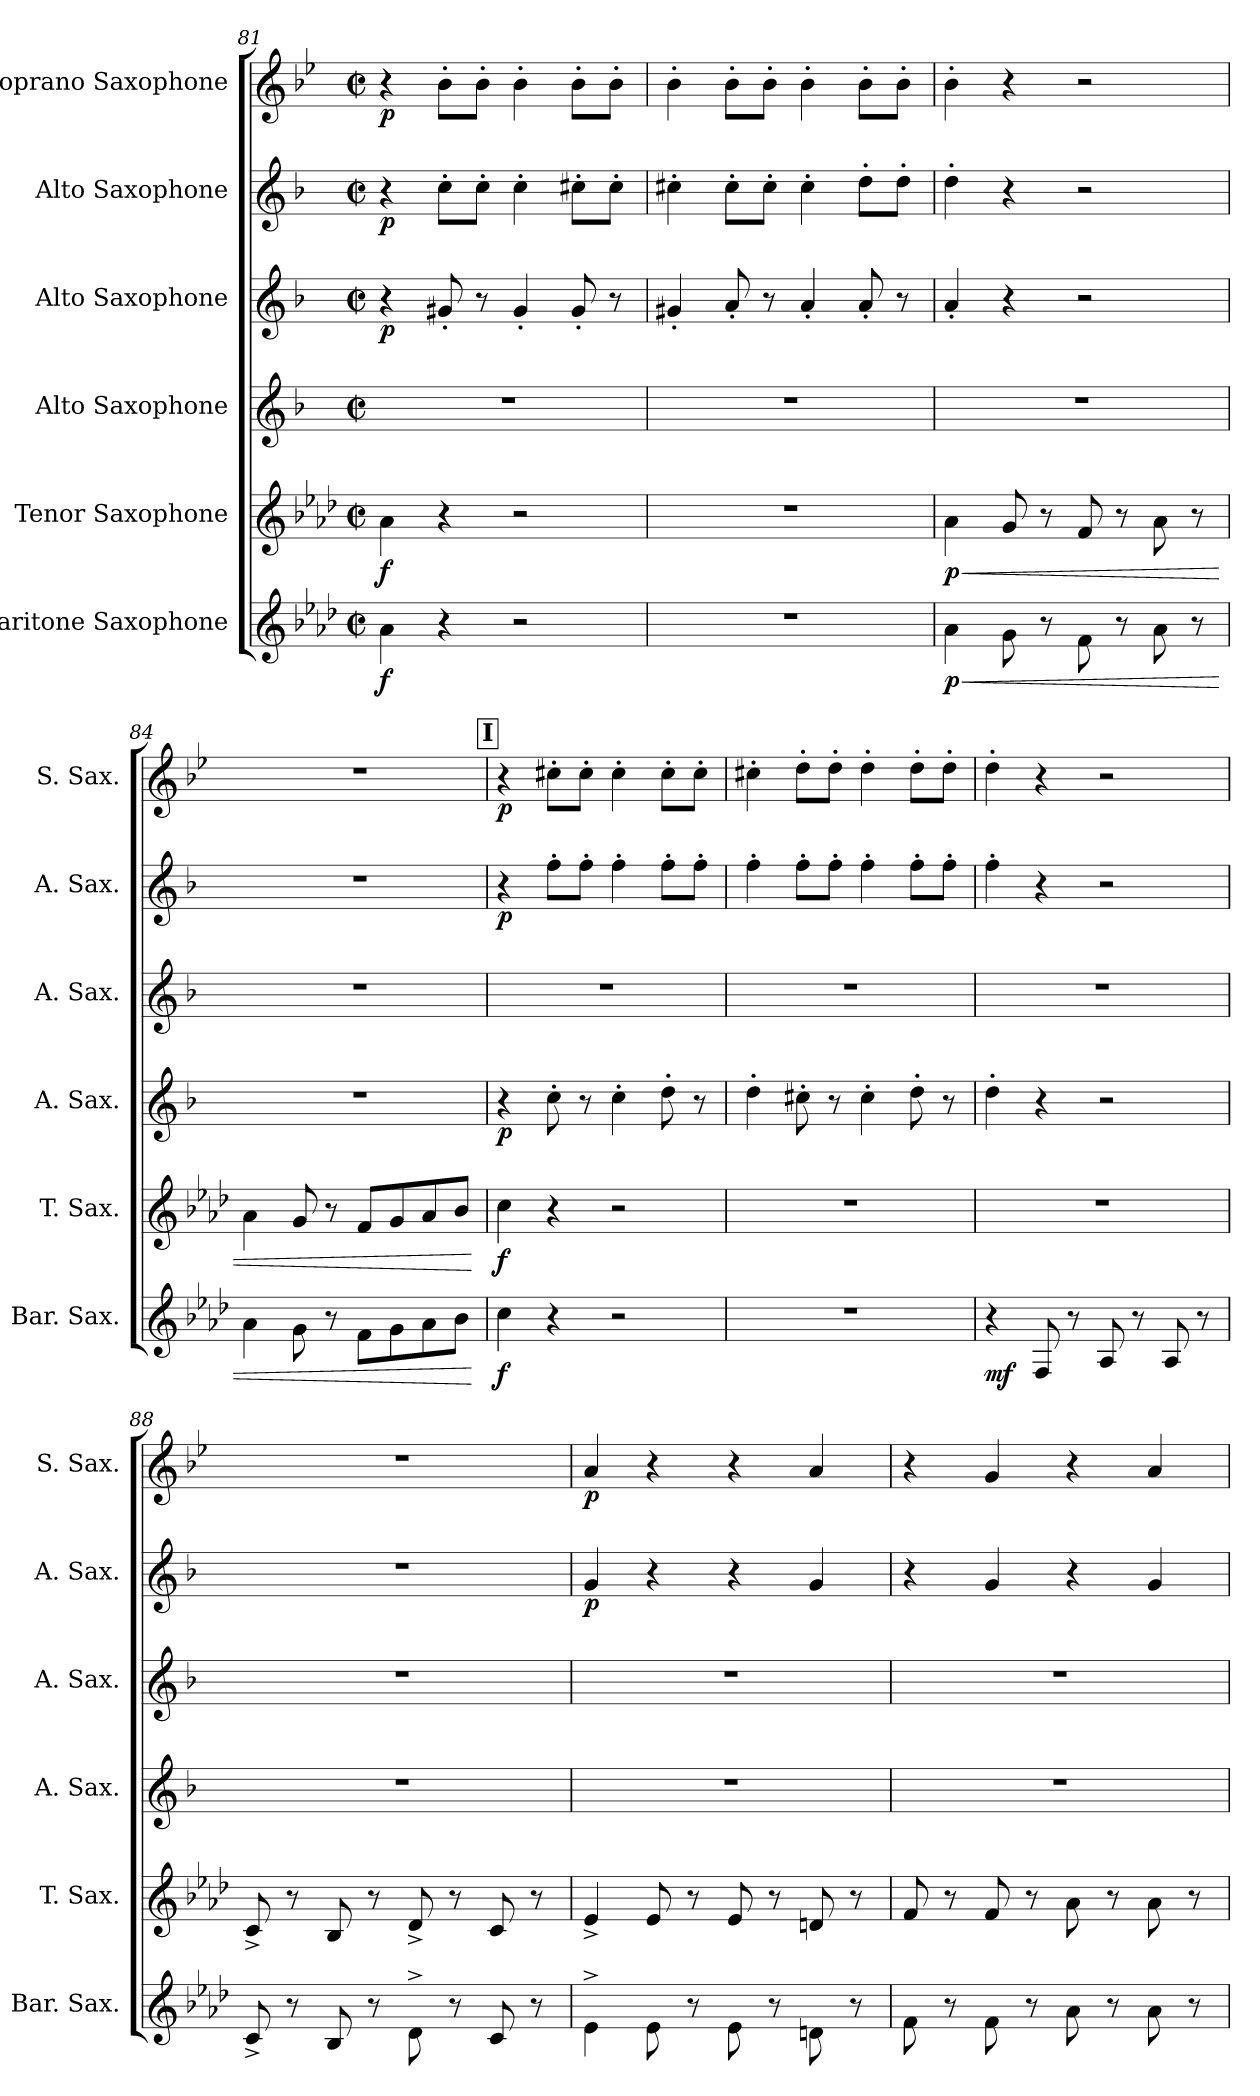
**kern	**dynam	**kern	**dynam	**kern	**dynam	**kern	**dynam	**kern	**dynam	**kern	**dynam
*part6	*part6	*part5	*part5	*part4	*part4	*part3	*part3	*part2	*part2	*part1	*part1
*staff6	*staff6	*staff5	*staff5	*staff4	*staff4	*staff3	*staff3	*staff2	*staff2	*staff1	*staff1
*I"Baritone Saxophone	*	*I"Tenor Saxophone	*	*I"Alto Saxophone	*	*I"Alto Saxophone	*	*I"Alto Saxophone	*	*I"Soprano Saxophone	*
*I'Bar. Sax.	*	*I'T. Sax.	*	*I'A. Sax.	*	*I'A. Sax.	*	*I'A. Sax.	*	*I'S. Sax.	*
*clefG2	*	*clefG2	*	*clefG2	*	*clefG2	*	*clefG2	*	*clefG2	*
*ITrd12c21	*	*ITrd8c14	*	*ITrd5c9	*	*ITrd5c9	*	*ITrd5c9	*	*ITrd1c2	*
*k[b-e-a-d-]	*	*k[b-e-a-d-]	*	*k[b-e-a-d-]	*	*k[b-e-a-d-]	*	*k[b-e-a-d-]	*	*k[b-e-a-d-]	*
*M2/2	*	*M2/2	*	*M2/2	*	*M2/2	*	*M2/2	*	*M2/2	*
*met(c|)	*	*met(c|)	*	*met(c|)	*	*met(c|)	*	*met(c|)	*	*met(c|)	*
=81	=81	=81	=81	=81	=81	=81	=81	=81	=81	=81	=81
!	!LO:DY:b	!	!LO:DY:b	!	!	!	!LO:DY:b	!	!LO:DY:b	!	!LO:DY:b
4A-\	f	4A-\	f	1r	.	4r	p	4r	p	4r	p
4r	.	4r	.	.	.	8Bn'/	.	8e-'\L	.	8a-'\L	.
.	.	.	.	.	.	8r	.	8e-'\J	.	8a-'\J	.
2r	.	2r	.	.	.	4B'/	.	4e-'\	.	4a-'\	.
.	.	.	.	.	.	8B'/	.	8en'\L	.	8a-'\L	.
.	.	.	.	.	.	8r	.	8e'\J	.	8a-'\J	.
=82	=82	=82	=82	=82	=82	=82	=82	=82	=82	=82	=82
1r	.	1r	.	1r	.	4Bn'/	.	4en'\	.	4a-'\	.
.	.	.	.	.	.	8c'/	.	8e'\L	.	8a-'\L	.
.	.	.	.	.	.	8r	.	8e'\J	.	8a-'\J	.
.	.	.	.	.	.	4c'/	.	4e'\	.	4a-'\	.
.	.	.	.	.	.	8c'/	.	8f'\L	.	8a-'\L	.
.	.	.	.	.	.	8r	.	8f'\J	.	8a-'\J	.
=83	=83	=83	=83	=83	=83	=83	=83	=83	=83	=83	=83
!	!LO:HP:b	!	!LO:HP:b	!	!	!	!	!	!	!	!
!	!LO:DY:n=1:b	!	!LO:DY:n=1:b	!	!	!	!	!	!	!	!
4A-\	< p	4A-\	< p	1r	.	4c'/	.	4f'\	.	4a-'\	.
8G\	.	8G/	.	.	.	4r	.	4r	.	4r	.
8r	.	8r	.	.	.	.	.	.	.	.	.
8F\	.	8F/	.	.	.	2r	.	2r	.	2r	.
8r	.	8r	.	.	.	.	.	.	.	.	.
8A-\	.	8A-\	.	.	.	.	.	.	.	.	.
8r	.	8r	.	.	.	.	.	.	.	.	.
!!LO:LB:g=z
=84	=84	=84	=84	=84	=84	=84	=84	=84	=84	=84	=84
4A-\	.	4A-\	.	1r	.	1r	.	1r	.	1r	.
8G\	.	8G/	.	.	.	.	.	.	.	.	.
8r	.	8r	.	.	.	.	.	.	.	.	.
8F\L	.	8F/L	.	.	.	.	.	.	.	.	.
8G\	.	8G/	.	.	.	.	.	.	.	.	.
8A-\	.	8A-/	.	.	.	.	.	.	.	.	.
8B-\J	.	8B-/J	.	.	.	.	.	.	.	.	.
.	[	.	[	.	.	.	.	.	.	.	.
!!LO:REH:place=s1:a:B:fs=14:t=I
=85	=85	=85	=85	=85	=85	=85	=85	=85	=85	=85	=85
!	!LO:DY:b	!	!LO:DY:b	!	!LO:DY:b	!	!	!	!LO:DY:b	!	!LO:DY:b
4c\	f	4c\	f	4r	p	1r	.	4r	p	4r	p
4r	.	4r	.	8e-'\	.	.	.	8a-'\L	.	8bn'\L	.
.	.	.	.	8r	.	.	.	8a-'\J	.	8b'\J	.
2r	.	2r	.	4e-'\	.	.	.	4a-'\	.	4b'\	.
.	.	.	.	8f'\	.	.	.	8a-'\L	.	8b'\L	.
.	.	.	.	8r	.	.	.	8a-'\J	.	8b'\J	.
=86	=86	=86	=86	=86	=86	=86	=86	=86	=86	=86	=86
1r	.	1r	.	4f'\	.	1r	.	4a-'\	.	4bn'\	.
.	.	.	.	8en'\	.	.	.	8a-'\L	.	8cc'\L	.
.	.	.	.	8r	.	.	.	8a-'\J	.	8cc'\J	.
.	.	.	.	4e'\	.	.	.	4a-'\	.	4cc'\	.
.	.	.	.	8f'\	.	.	.	8a-'\L	.	8cc'\L	.
.	.	.	.	8r	.	.	.	8a-'\J	.	8cc'\J	.
=87	=87	=87	=87	=87	=87	=87	=87	=87	=87	=87	=87
!	!LO:DY:b	!	!	!	!	!	!	!	!	!	!
4r	mf	1r	.	4f'\	.	1r	.	4a-'\	.	4cc'\	.
8FF/	.	.	.	4r	.	.	.	4r	.	4r	.
8r	.	.	.	.	.	.	.	.	.	.	.
8AA-/	.	.	.	2r	.	.	.	2r	.	2r	.
8r	.	.	.	.	.	.	.	.	.	.	.
8AA-/	.	.	.	.	.	.	.	.	.	.	.
8r	.	.	.	.	.	.	.	.	.	.	.
=88	=88	=88	=88	=88	=88	=88	=88	=88	=88	=88	=88
8C^/	.	8C^/	.	1r	.	1r	.	1r	.	1r	.
8r	.	8r	.	.	.	.	.	.	.	.	.
8BB-/	.	8BB-/	.	.	.	.	.	.	.	.	.
8r	.	8r	.	.	.	.	.	.	.	.	.
8D-^\	.	8D-^/	.	.	.	.	.	.	.	.	.
8r	.	8r	.	.	.	.	.	.	.	.	.
8C/	.	8C/	.	.	.	.	.	.	.	.	.
8r	.	8r	.	.	.	.	.	.	.	.	.
!!LO:PB:g=z
=89	=89	=89	=89	=89	=89	=89	=89	=89	=89	=89	=89
!	!	!	!	!	!	!	!	!	!LO:DY:b	!	!LO:DY:b
4E-^\	.	4E-^/	.	1r	.	1r	.	4B-/	p	4g/	p
8E-\	.	8E-/	.	.	.	.	.	4r	.	4r	.
8r	.	8r	.	.	.	.	.	.	.	.	.
8E-\	.	8E-/	.	.	.	.	.	4r	.	4r	.
8r	.	8r	.	.	.	.	.	.	.	.	.
8Dn\	.	8Dn/	.	.	.	.	.	4B-/	.	4g/	.
8r	.	8r	.	.	.	.	.	.	.	.	.
=90	=90	=90	=90	=90	=90	=90	=90	=90	=90	=90	=90
8F\	.	8F/	.	1r	.	1r	.	4r	.	4r	.
8r	.	8r	.	.	.	.	.	.	.	.	.
8F\	.	8F/	.	.	.	.	.	4B-/	.	4f/	.
8r	.	8r	.	.	.	.	.	.	.	.	.
8A-\	.	8A-\	.	.	.	.	.	4r	.	4r	.
8r	.	8r	.	.	.	.	.	.	.	.	.
8A-\	.	8A-\	.	.	.	.	.	4B-/	.	4g/	.
8r	.	8r	.	.	.	.	.	.	.	.	.
=	=	=	=	=	=	=	=	=	=	=	=
*-	*-	*-	*-	*-	*-	*-	*-	*-	*-	*-	*-
